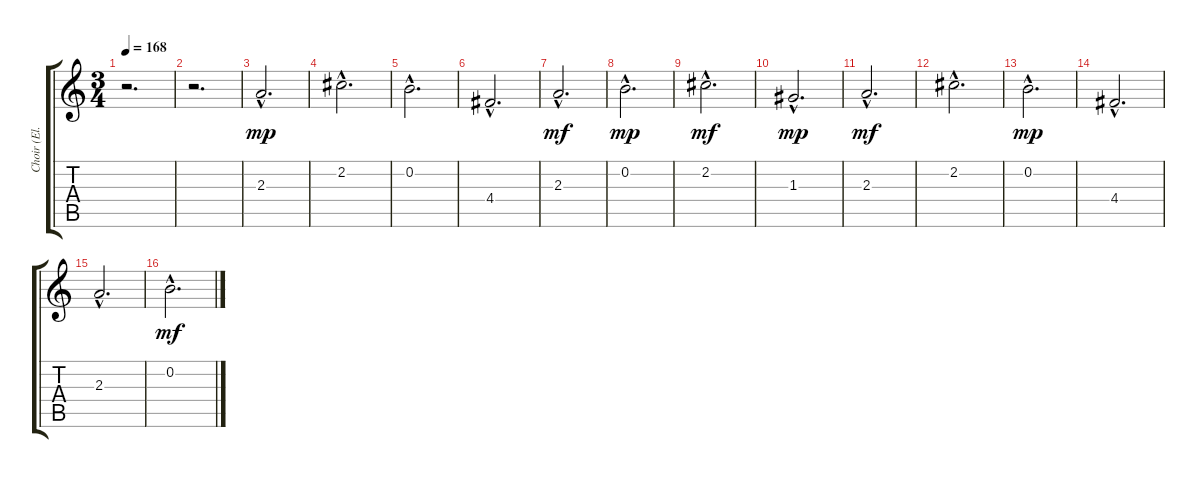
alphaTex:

\track ("Choir (El. Guitar)" "Choir (El.") {instrument electricguitarmuted}
\staff {score tabs}
\tuning (E4 B3 G3 D3 A2 E2) {hide}
\ts (3 4)
\tempo 168
\clef g2
\ks c
r.2{d dy mp} |
r.2{d} |
2.3{hac}.2{d} |
2.2{hac}.2{d} |
0.2{hac}.2{d} |
4.4{hac}.2{d} |
2.3{hac}.2{d dy mf} |
0.2{hac}.2{d dy mp} |
2.2{hac}.2{d dy mf} |
1.3{hac}.2{d dy mp} |
2.3{hac}.2{d dy mf} |
2.2{hac}.2{d} |
0.2{hac}.2{d dy mp} |
4.4{hac}.2{d} |
2.3{hac}.2{d} |
0.2{hac}.2{d dy mf}
